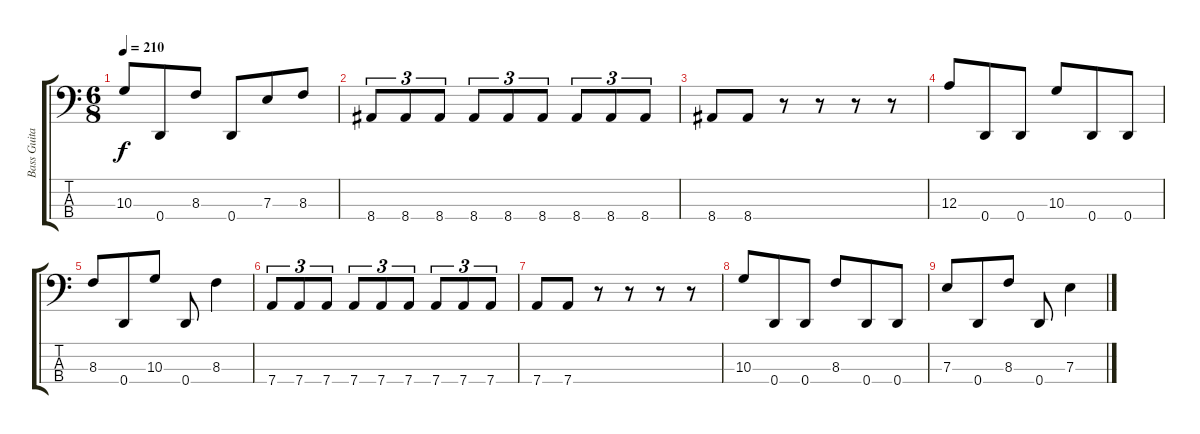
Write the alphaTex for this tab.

\track ("Bass Guitar" "Bass Guita") {instrument electricbasspick}
\staff {score tabs}
\tuning (G2 D2 A1 D1) {hide}
\ts (6 8)
\tempo 210
\clef f4
\ks c
10.3.8{dy f} 0.4.8 8.3.8 0.4.8 7.3.8 8.3.8 |
8.4.8{tu (3 2)} 8.4.8{tu (3 2)} 8.4.8{tu (3 2)} 8.4.8{tu (3 2)} 8.4.8{tu (3 2)} 8.4.8{tu (3 2)} 8.4.8{tu (3 2)} 8.4.8{tu (3 2)} 8.4.8{tu (3 2)} |
8.4.8 8.4.8 r.8 r.8 r.8 r.8 |
12.3.8 0.4.8 0.4.8 10.3.8 0.4.8 0.4.8 |
8.3.8 0.4.8 10.3.8 0.4.8 8.3.4 |
7.4.8{tu (3 2)} 7.4.8{tu (3 2)} 7.4.8{tu (3 2)} 7.4.8{tu (3 2)} 7.4.8{tu (3 2)} 7.4.8{tu (3 2)} 7.4.8{tu (3 2)} 7.4.8{tu (3 2)} 7.4.8{tu (3 2)} |
7.4.8 7.4.8 r.8 r.8 r.8 r.8 |
10.3.8 0.4.8 0.4.8 8.3.8 0.4.8 0.4.8 |
7.3.8 0.4.8 8.3.8 0.4.8 7.3.4
